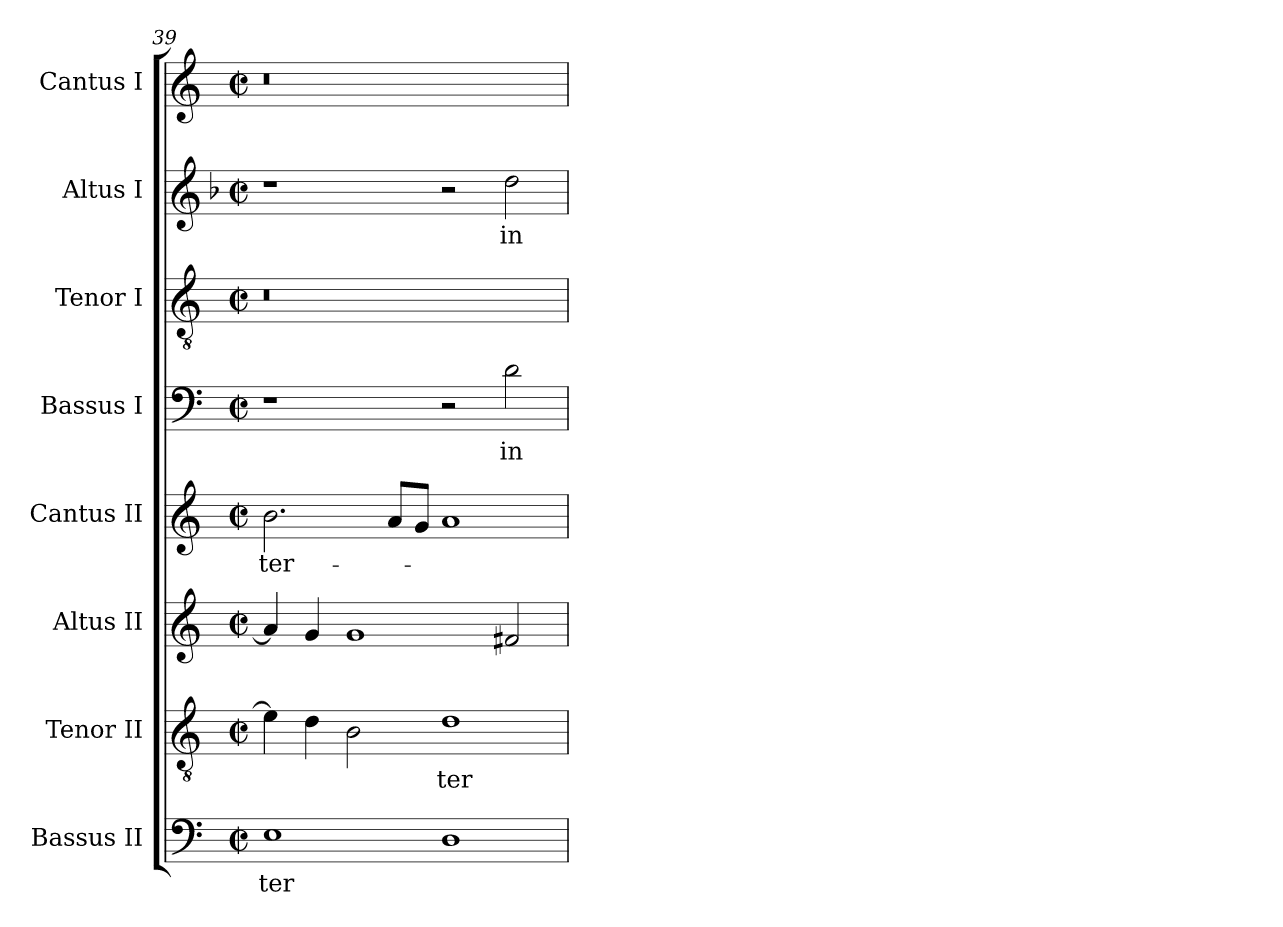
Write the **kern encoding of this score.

**kern	**text	**kern	**text	**kern	**kern	**text	**kern	**text	**kern	**kern	**text	**kern
*part8	*part8	*part7	*part7	*part6	*part5	*part5	*part4	*part4	*part3	*part2	*part2	*part1
*staff8	*staff8	*staff7	*staff7	*staff6	*staff5	*staff5	*staff4	*staff4	*staff3	*staff2	*staff2	*staff1
*I"Bassus II	*	*I"Tenor II	*	*I"Altus II	*I"Cantus II	*	*I"Bassus I	*	*I"Tenor I	*I"Altus I	*	*I"Cantus I
*clefF4	*	*clefGv2	*	*clefG2	*clefG2	*	*clefF4	*	*clefGv2	*clefG2	*	*clefG2
*	*	*	*	*	*	*	*	*	*	*k[b-]	*	*
*	*	*	*	*	*	*	*	*	*	*F:	*	*
*M2/2	*	*M2/2	*	*M2/2	*M2/2	*	*M2/2	*	*M2/2	*M2/2	*	*M2/2
*met(c|)	*	*met(c|)	*	*met(c|)	*met(c|)	*	*met(c|)	*	*met(c|)	*met(c|)	*	*met(c|)
=39	=39	=39	=39	=39	=39	=39	=39	=39	=39	=39	=39	=39
!	!LO:LY:b:cj	!	!	!	!	!LO:LY:b	!	!	!	!	!	!
1E	ter	4e\]	.	4a/]	2.b\	-ter-	1r	.	0r	1r	.	0r
.	.	4d\	.	4g/	.	.	.	.	.	.	.	.
.	.	2B\	.	1g	.	.	.	.	.	.	.	.
.	.	.	.	.	8a/L	.	.	.	.	.	.	.
.	.	.	.	.	8g/J	.	.	.	.	.	.	.
!	!	!	!LO:LY:b:cj	!	!	!	!	!	!	!	!	!
1D	.	1d	ter	.	1a	.	2r	.	.	2r	.	.
!	!	!	!	!	!	!	!	!LO:LY:b:cj	!	!	!LO:LY:b:cj	!
.	.	.	.	2f#/	.	.	2d\	in	.	2dd\	in	.
=	=	=	=	=	=	=	=	=	=	=	=	=
*-	*-	*-	*-	*-	*-	*-	*-	*-	*-	*-	*-	*-
